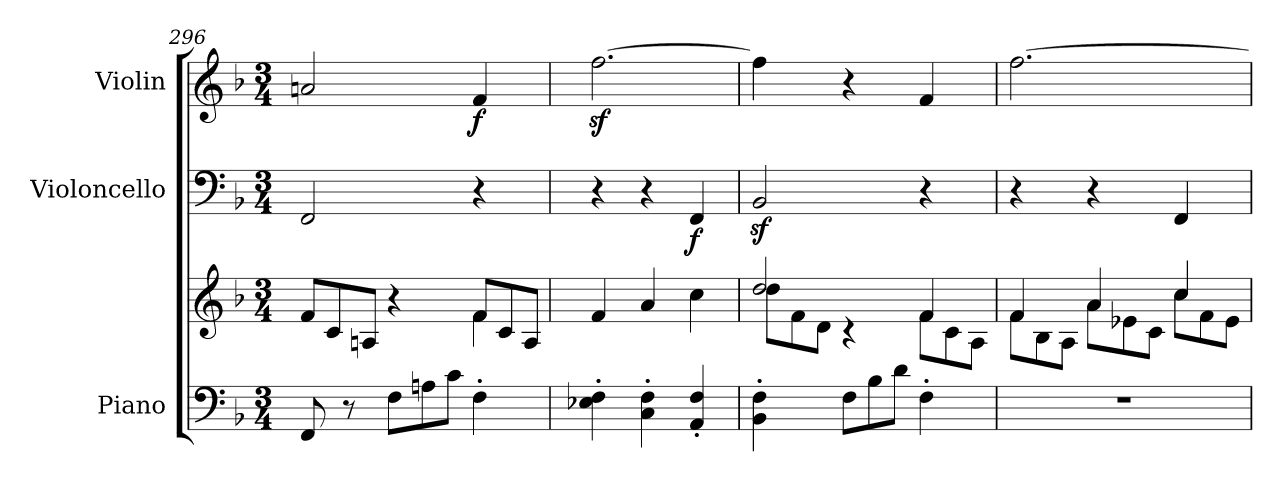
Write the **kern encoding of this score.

**kern	**kern	**kern	**dynam	**kern	**dynam
*part3	*part3	*part2	*part2	*part1	*part1
*staff4	*staff3	*staff2	*staff2	*staff1	*staff1
*I"Piano	*	*I"Violoncello	*	*I"Violin	*
*I'Pno	*	*I'Vc	*	*I'Vln	*
!!LO:PB:g=z
*clefF4	*clefG2	*clefF4	*	*clefG2	*
*k[b-]	*k[b-]	*k[b-]	*	*k[b-]	*
*M3/4	*M3/4	*M3/4	*	*M3/4	*
*	*Xtuplet	*	*	*	*
=296	=296	=296	=296	=296	=296
*	*^	*	*	*	*
8FF/	12f/L	2ryy	2FF/	.	2an/	.
.	12c/	.	.	.	.	.
8r	.	.	.	.	.	.
.	12An/J	.	.	.	.	.
*Xtuplet	*	*	*	*	*	*
12F\L	4r	.	.	.	.	.
12An\	.	.	.	.	.	.
12c\J	.	.	.	.	.	.
!	!	!	!	!	!	!LO:DY:b
4F'\	12f/L	4f\	4r	.	4f/	f
.	12c/	.	.	.	.	.
.	12A/J	.	.	.	.	.
*	*v	*v	*	*	*	*
=297	=297	=297	=297	=297	=297
4E-X\' 4F\'	4f/	4r	.	[2.ffz<\	.
4C\' 4F\'	4a/	4r	.	.	.
!	!	!	!LO:DY:b	!	!
4AA/' 4F/'	4cc\	4FF/	f	.	.
=298	=298	=298	=298	=298	=298
*	*^	*	*	*	*
4BB-\' 4F\'	2dd/	12dd\L	2BB-z</	.	4ff\]	.
.	.	12f\	.	.	.	.
.	.	12d\J	.	.	.	.
12F\L	.	4r	.	.	4r	.
12B-\	.	.	.	.	.	.
12d\J	.	.	.	.	.	.
4F'\	4f/	12f\L	4r	.	4f/	.
.	.	12c\	.	.	.	.
.	.	12A\J	.	.	.	.
=299	=299	=299	=299	=299	=299	=299
2.r	4f/	12f\L	4r	.	[2.ff\	.
.	.	12B-\	.	.	.	.
.	.	12A\J	.	.	.	.
.	4a/	12a\L	4r	.	.	.
.	.	12e-X\	.	.	.	.
.	.	12c\J	.	.	.	.
.	4cc/	12cc\L	4FF/	.	.	.
.	.	12f\	.	.	.	.
.	.	12e-\J	.	.	.	.
*	*v	*v	*	*	*	*
=	=	=	=	=	=
*-	*-	*-	*-	*-	*-
